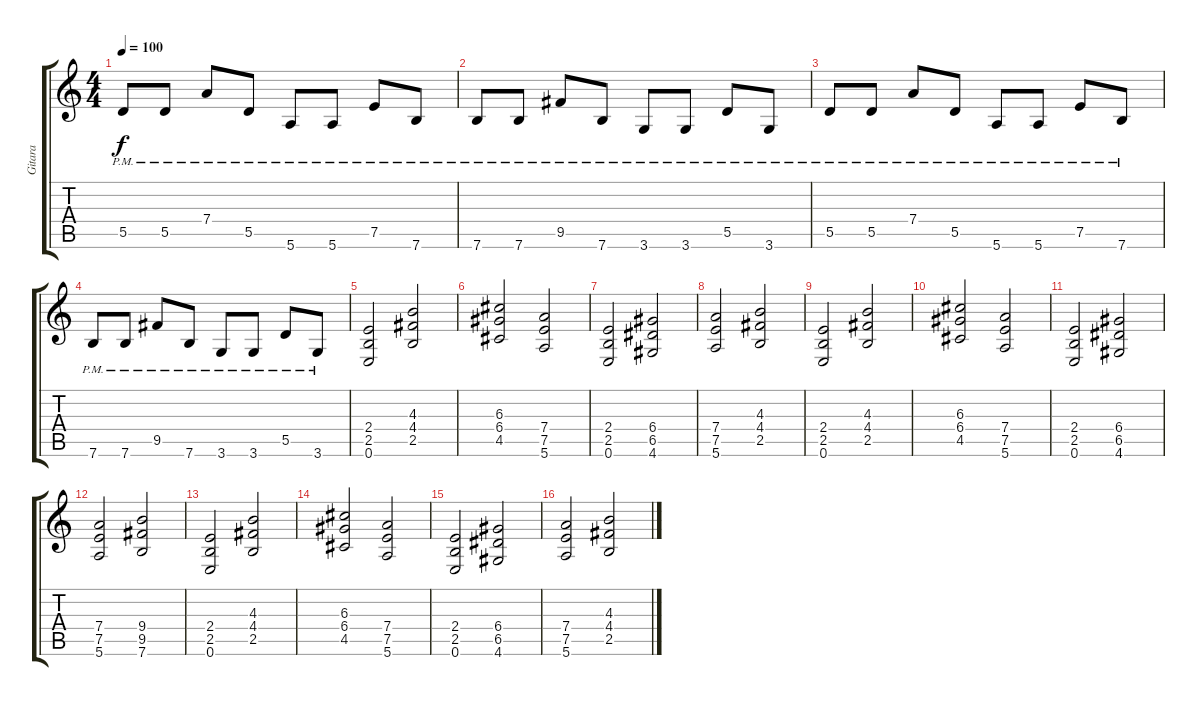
\track ("Gitara" "Gitara") {instrument overdrivenguitar}
\staff {score tabs}
\tuning (E4 B3 G3 D3 A2 E2) {hide}
\ts (4 4)
\tempo 100
\clef g2
\ks c
5.5{pm}.8{dy f} 5.5{pm}.8 7.4{pm}.8 5.5{pm}.8 5.6{pm}.8 5.6{pm}.8 7.5{pm}.8 7.6{pm}.8 |
7.6{pm}.8 7.6{pm}.8 9.5{pm}.8 7.6{pm}.8 3.6{pm}.8 3.6{pm}.8 5.5{pm}.8 3.6{pm}.8 |
5.5{pm}.8 5.5{pm}.8 7.4{pm}.8 5.5{pm}.8 5.6{pm}.8 5.6{pm}.8 7.5{pm}.8 7.6{pm}.8 |
7.6{pm}.8 7.6{pm}.8 9.5{pm}.8 7.6{pm}.8 3.6{pm}.8 3.6{pm}.8 5.5{pm}.8 3.6{pm}.8 |
(2.4 2.5 0.6).2 (4.3 4.4 2.5).2 |
(6.3 6.4 4.5).2 (7.4 7.5 5.6).2 |
(2.4 2.5 0.6).2 (6.4 6.5 4.6).2 |
(7.4 7.5 5.6).2 (4.3 4.4 2.5).2 |
(2.4 2.5 0.6).2 (4.3 4.4 2.5).2 |
(6.3 6.4 4.5).2 (7.4 7.5 5.6).2 |
(2.4 2.5 0.6).2 (6.4 6.5 4.6).2 |
(7.4 7.5 5.6).2 (9.4 9.5 7.6).2 |
(2.4 2.5 0.6).2 (4.3 4.4 2.5).2 |
(6.3 6.4 4.5).2 (7.4 7.5 5.6).2 |
(2.4 2.5 0.6).2 (6.4 6.5 4.6).2 |
(7.4 7.5 5.6).2 (4.3 4.4 2.5).2
